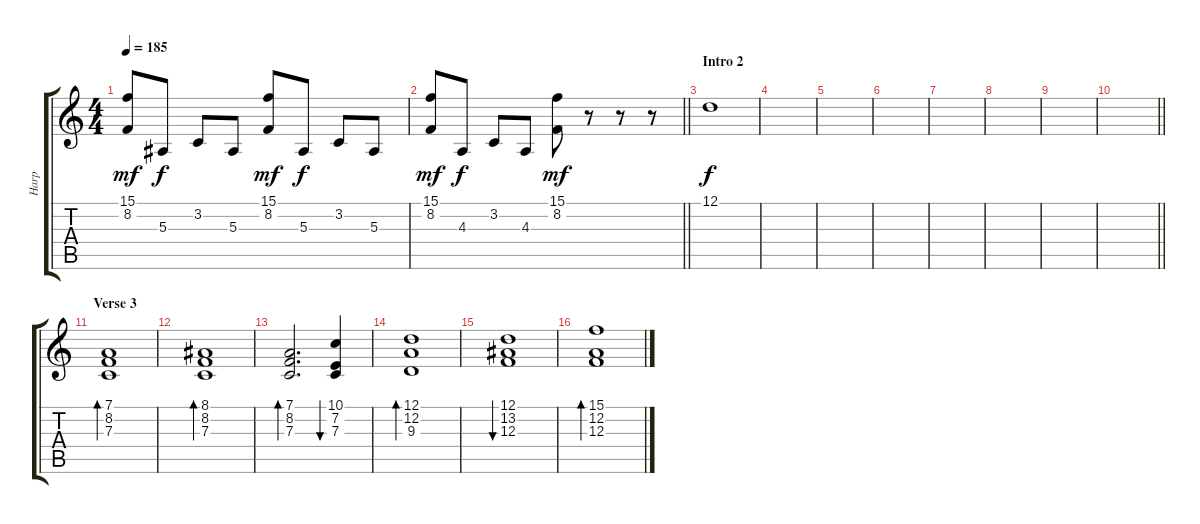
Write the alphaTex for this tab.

\track ("Harp" "Harp") {instrument orchestralharp}
\staff {score tabs}
\tuning (D4 A3 F3 C3 G2 D2) {hide}
\ts (4 4)
\tempo 185
\clef g2
\ks c
(15.1 8.2).8{dy mf} 5.3.8{dy f} 3.2.8 5.3.8 (15.1 8.2).8{dy mf} 5.3.8{dy f} 3.2.8 5.3.8 |
\barLineRight lightlight
(15.1 8.2).8{dy mf} 4.3.8{dy f} 3.2.8 4.3.8 (15.1 8.2).8{dy mf} r.8 r.8 r.8 |
\section ("" "Intro 2")
12.1.1{dy f} |
|
|
|
|
|
|
\barLineRight lightlight
|
\section ("" "Verse 3")
(7.1 8.2 7.3).1{bd 240 volume 9} |
(8.1 8.2 7.3).1{bd 240} |
(7.1 8.2 7.3).2{d bd 240} (10.1 7.2 7.3).4{bu 240} |
(12.1 12.2 9.3).1{bd 240} |
(12.1 13.2 12.3).1{bu 240} |
(15.1 12.2 12.3).1{bd 240}
